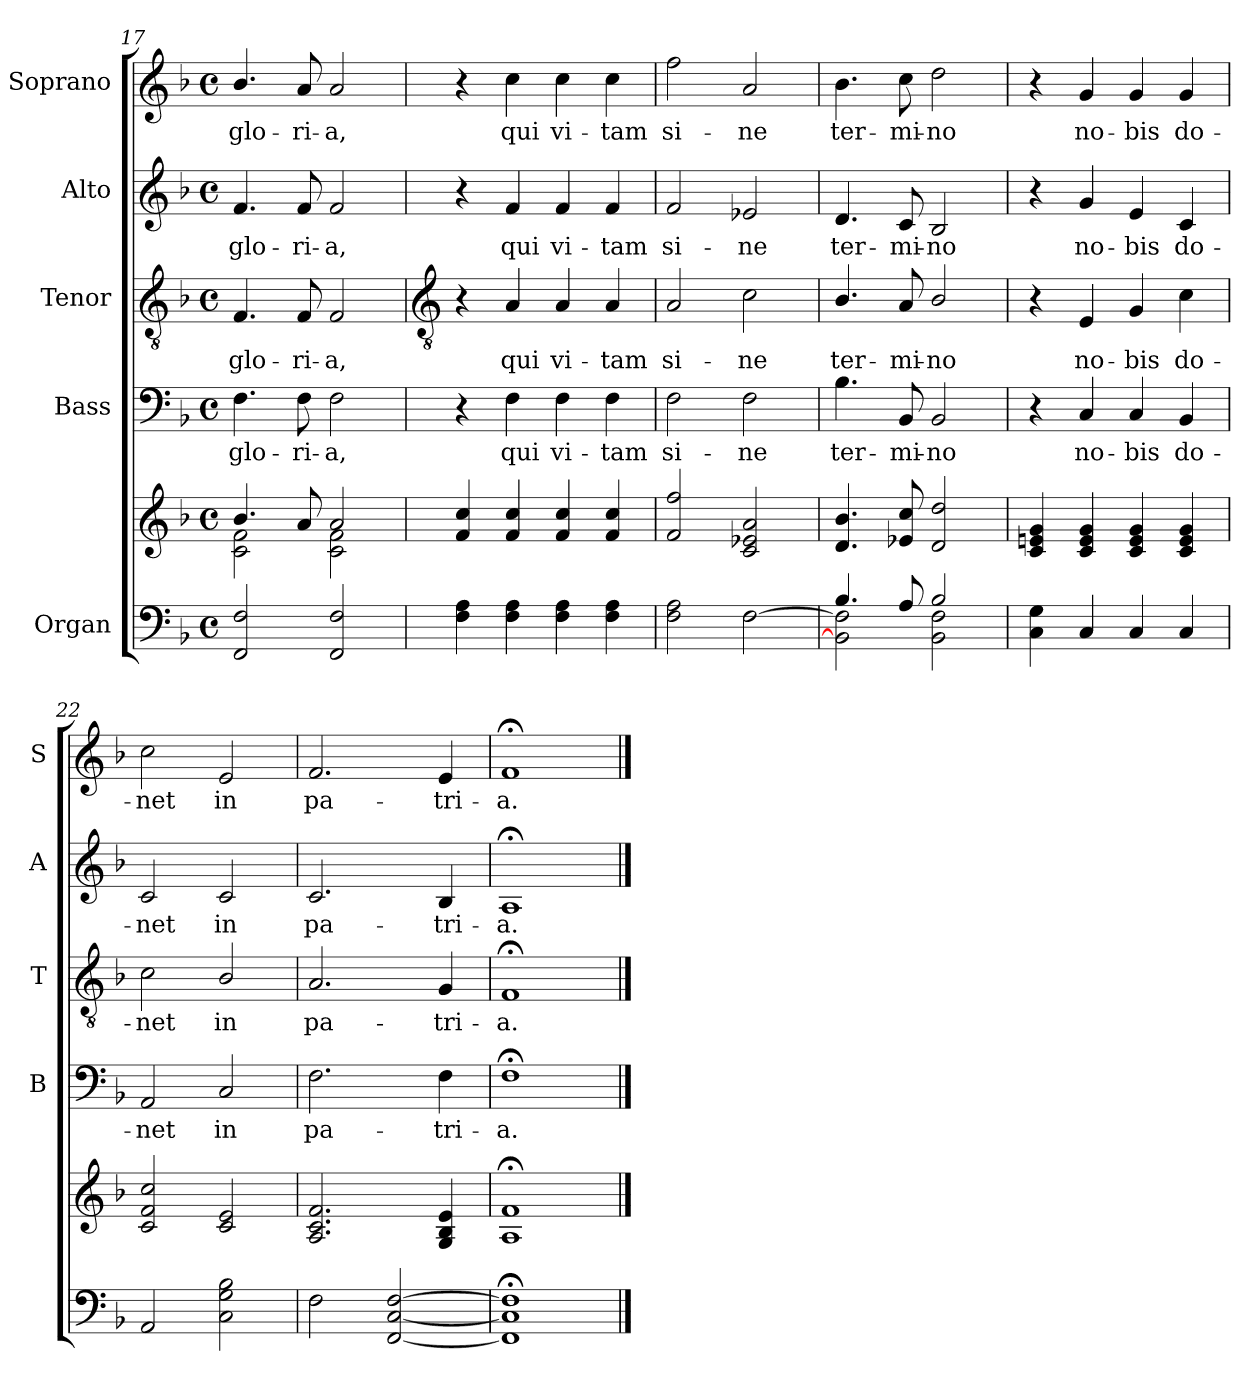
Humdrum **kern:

**kern	**kern	**kern	**text	**kern	**text	**kern	**text	**kern	**text
*part5	*part5	*part4	*part4	*part3	*part3	*part2	*part2	*part1	*part1
*staff6	*staff5	*staff4	*staff4	*staff3	*staff3	*staff2	*staff2	*staff1	*staff1
*I"Organ	*	*I"Bass	*	*I"Tenor	*	*I"Alto	*	*I"Soprano	*
*	*	*I'B	*	*I'T	*	*I'A	*	*I'S	*
*clefF4	*clefG2	*clefF4	*	*clefGv2	*	*clefG2	*	*clefG2	*
*k[b-]	*k[b-]	*k[b-]	*	*k[b-]	*	*k[b-]	*	*k[b-]	*
*F:	*F:	*F:	*	*F:	*	*F:	*	*F:	*
*M4/4	*M4/4	*M4/4	*	*M4/4	*	*M4/4	*	*M4/4	*
*met(c)	*met(c)	*met(c)	*	*met(c)	*	*met(c)	*	*met(c)	*
=17	=17	=17	=17	=17	=17	=17	=17	=17	=17
*	*^	*	*	*	*	*	*	*	*
!	!	!	!	!LO:LY:b	!	!LO:LY:b	!	!LO:LY:b	!	!LO:LY:b
2FF 2F	4.b-/	2c\ 2f\	4.F	glo-	4.F	glo-	4.f	glo-	4.b-/	glo-
!	!	!	!	!LO:LY:b	!	!LO:LY:b	!	!LO:LY:b	!	!LO:LY:b
.	8a/	.	8F	-ri-	8F	-ri-	8f	-ri-	8a	-ri-
!	!	!	!	!LO:LY:b	!	!LO:LY:b	!	!LO:LY:b	!	!LO:LY:b
2FF 2F	2a/	2c\ 2f\	2F	-a,	2F	-a,	2f	-a,	2a	-a,
!!LO:LB:g=z
=18	=18	=18	=18	=18	=18	=18	=18	=18	=18	=18
*	*	*	*	*	*clefGv2	*	*	*	*	*
4F 4A	4f/ 4cc/	1ryy	4r	.	4r	.	4r	.	4r	.
!	!	!	!	!LO:LY:b	!	!LO:LY:b	!	!LO:LY:b	!	!LO:LY:b
4F 4A	4f/ 4cc/	.	4F	qui	4A	qui	4f	qui	4cc	qui
!	!	!	!	!LO:LY:b	!	!LO:LY:b	!	!LO:LY:b	!	!LO:LY:b
4F 4A	4f/ 4cc/	.	4F	vi-	4A	vi-	4f	vi-	4cc	vi-
!	!	!	!	!LO:LY:b	!	!LO:LY:b	!	!LO:LY:b	!	!LO:LY:b
4F 4A	4f/ 4cc/	.	4F	-tam	4A	-tam	4f	-tam	4cc	-tam
=19	=19	=19	=19	=19	=19	=19	=19	=19	=19	=19
!	!	!	!	!LO:LY:b	!	!LO:LY:b	!	!LO:LY:b	!	!LO:LY:b
2F 2A	2f/ 2ff/	1ryy	2F	si-	2A	si-	2f	si-	2ff	si-
!	!	!	!	!LO:LY:b	!	!LO:LY:b	!	!LO:LY:b	!	!LO:LY:b
[2F	2c/ 2e-X/ 2a/	.	2F	-ne	2c	-ne	2e-X	-ne	2a	-ne
*	*v	*v	*	*	*	*	*	*	*	*
=20	=20	=20	=20	=20	=20	=20	=20	=20	=20
*^	*	*	*	*	*	*	*	*	*
!	!	!	!	!LO:LY:b	!	!LO:LY:b	!	!LO:LY:b	!	!LO:LY:b
4.B-/	2BB-] 2F]	4.d/ 4.b-/	4.B-	ter-	4.B-/	ter-	4.d	ter-	4.b-	ter-
!	!	!	!	!LO:LY:b	!	!LO:LY:b	!	!LO:LY:b	!	!LO:LY:b
8A/	.	8e-X/ 8cc/	8BB-	-mi-	8A	-mi-	8c	-mi-	8cc	-mi-
!	!	!	!	!LO:LY:b	!	!LO:LY:b	!	!LO:LY:b	!	!LO:LY:b
2B-/	2BB- 2F	2d/ 2dd/	2BB-	-no	2B-/	-no	2B-	-no	2dd	-no
*v	*v	*	*	*	*	*	*	*	*	*
=21	=21	=21	=21	=21	=21	=21	=21	=21	=21
*	*^	*	*	*	*	*	*	*	*
4C 4G	4c/ 4en/ 4g/	1ryy	4r	.	4r	.	4r	.	4r	.
!	!	!	!	!LO:LY:b	!	!LO:LY:b	!	!LO:LY:b	!	!LO:LY:b
4C	4c/ 4e/ 4g/	.	4C	no-	4E	no-	4g	no-	4g	no-
!	!	!	!	!LO:LY:b	!	!LO:LY:b	!	!LO:LY:b	!	!LO:LY:b
4C	4c/ 4e/ 4g/	.	4C	-bis	4G	-bis	4e	-bis	4g	-bis
!	!	!	!	!LO:LY:b	!	!LO:LY:b	!	!LO:LY:b	!	!LO:LY:b
4C	4c/ 4e/ 4g/	.	4BB-	do-	4c	do-	4c	do-	4g	do-
=22	=22	=22	=22	=22	=22	=22	=22	=22	=22	=22
!	!	!	!	!LO:LY:b	!	!LO:LY:b	!	!LO:LY:b	!	!LO:LY:b
2AA	2c/ 2f/ 2cc/	1ryy	2AA	-net	2c	-net	2c	-net	2cc	-net
!	!	!	!	!LO:LY:b	!	!LO:LY:b	!	!LO:LY:b	!	!LO:LY:b
2C 2G 2B-	2c/ 2e/	.	2C	in	2B-/	in	2c	in	2e	in
=23	=23	=23	=23	=23	=23	=23	=23	=23	=23	=23
!	!	!	!	!LO:LY:b	!	!LO:LY:b	!	!LO:LY:b	!	!LO:LY:b
2F	2.A/ 2.c/ 2.f/	1ryy	2.F	pa-	2.A	pa-	2.c	pa-	2.f	pa-
[2FF [2C [2F	.	.	.	.	.	.	.	.	.	.
!	!	!	!	!LO:LY:b	!	!LO:LY:b	!	!LO:LY:b	!	!LO:LY:b
.	4G/ 4B-/ 4e/	.	4F	-tri-	4G	-tri-	4B-	-tri-	4e	-tri-
=24	=24	=24	=24	=24	=24	=24	=24	=24	=24	=24
!	!	!	!	!LO:LY:b	!	!LO:LY:b	!	!LO:LY:b	!	!LO:LY:b
1FF]; 1C]; 1F];	1A/;< 1f/;<	1ryy	1F;<	-a.	1F;<	-a.	1A;<	-a.	1f;<	-a.
*	*v	*v	*	*	*	*	*	*	*	*
==	==	==	==	==	==	==	==	==	==
*-	*-	*-	*-	*-	*-	*-	*-	*-	*-
